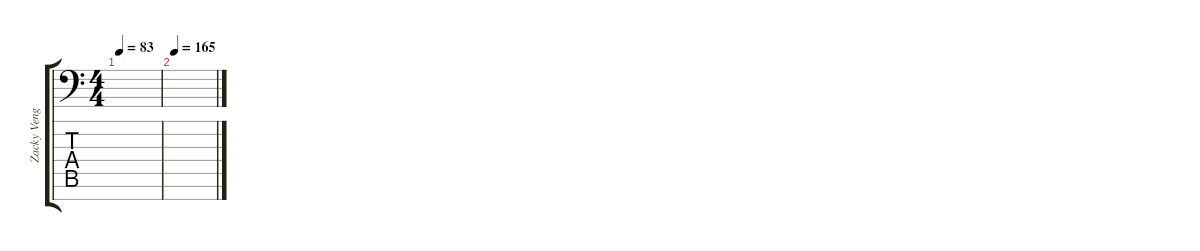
\track ("Zacky Vengance -- Rhythm Guita" "Zacky Veng") {instrument overdrivenguitar}
\staff {score tabs}
\tuning (E4 B3 G3 D3 A2 D2 C-1) {hide}
\ts (4 4)
\tempo 83
\clef f4
\ks c
|
\tempo 165
